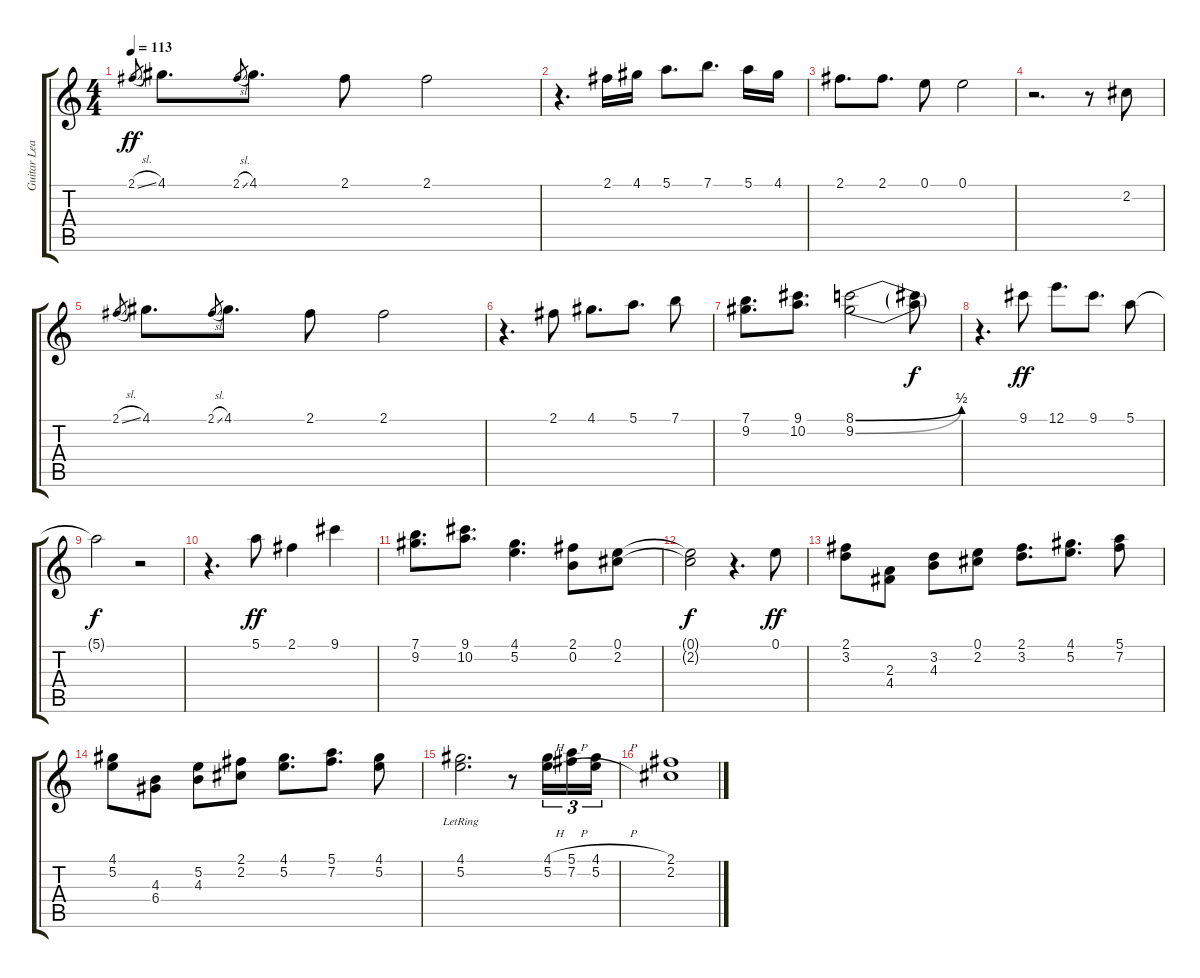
\track ("Guitar Lead" "Guitar Lea") {instrument acousticguitarnylon}
\staff {score tabs}
\tuning (E4 B3 G3 D3 A2 E2) {hide}
\ts (4 4)
\tempo 113
\clef g2
\ks c
2.1{sl}.8{gr dy ff} 4.1.8{d} 2.1{sl}.8{gr} 4.1.8{d} 2.1.8 2.1.2 |
r.4{d} 2.1.16 4.1.16 5.1.8{d} 7.1.8{d} 5.1.16 4.1.16 |
2.1.8{d} 2.1.8{d} 0.1.8 0.1.2 |
r.2{d} r.8 2.2.8 |
2.1{sl}.8{gr} 4.1.8{d} 2.1{sl}.8{gr} 4.1.8{d} 2.1.8 2.1.2 |
r.4{d} 2.1.8 4.1.8{d} 5.1.8{d} 7.1.8 |
(7.1 9.2).8{d} (9.1 10.2).8{d} (8.1{be (bend 0 0 60 2)} 9.2{be (bend 0 0 60 2)}).2 (8.1{t} 9.2{t}).8{dy f} |
r.4{d} 9.1.8{dy ff} 12.1.8{d} 9.1.8{d} 5.1.8 |
5.1{t}.2{dy f} r.2 |
r.4{d} 5.1.8{dy ff} 2.1.4 9.1.4 |
(7.1 9.2).8{d} (9.1 10.2).8{d} (4.1 5.2).4{d} (2.1 0.2).8 (0.1 2.2).8 |
(0.1{t} 2.2{t}).2{dy f} r.4{d} 0.1.8{dy ff} |
(2.1 3.2).8 (2.3 4.4).8 (3.2 4.3).8 (0.1 2.2).8 (2.1 3.2).8{d} (4.1 5.2).8{d} (5.1 7.2).8 |
(4.1 5.2).8 (4.3 6.4).8 (5.2 4.3).8 (2.1 2.2).8 (4.1 5.2).8{d} (5.1 7.2).8{d} (4.1 5.2).8 |
(4.1{lr} 5.2).2{d} r.8 (4.1{h} 5.2{h}).16{tu (3 2)} (5.1{h} 7.2{h}).16{tu (3 2)} (4.1{h} 5.2{h}).16{tu (3 2)} |
(2.1 2.2).1
